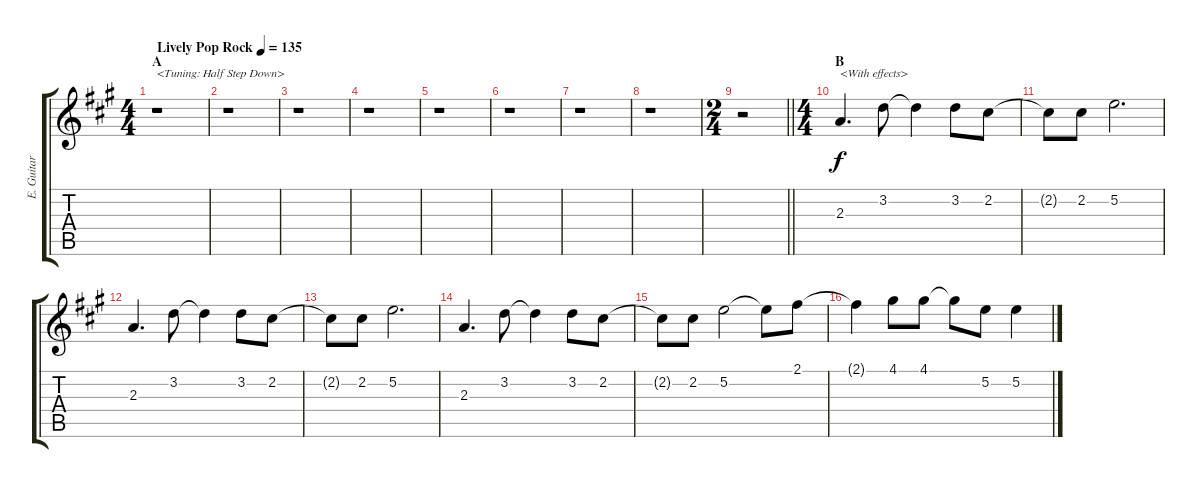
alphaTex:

\track ("E. Guitar II" "E. Guitar ") {instrument overdrivenguitar}
\staff {score tabs}
\tuning (E4 B3 G3 D3 A2 E2) {hide}
\ts (4 4)
\section ("" "A")
\tempo (135 "Lively Pop Rock")
\clef g2
\ks a
r.1{txt "<Tuning: Half Step Down>" dy f instrument overdrivenguitar} |
r.1 |
r.1 |
r.1 |
r.1 |
r.1 |
r.1 |
r.1 |
\ts (2 4)
\barLineRight lightlight
r.2 |
\ts (4 4)
\section ("" "B")
2.3.4{d txt "<With effects>"} 3.2.8 3.2{t}.4 3.2.8 2.2.8 |
2.2{t}.8 2.2.8 5.2.2{d} |
2.3.4{d} 3.2.8 3.2{t}.4 3.2.8 2.2.8 |
2.2{t}.8 2.2.8 5.2.2{d} |
2.3.4{d} 3.2.8 3.2{t}.4 3.2.8 2.2.8 |
2.2{t}.8 2.2.8 5.2.2 5.2{t}.8 2.1.8 |
2.1{t}.4 4.1.8 4.1.8 4.1{t}.8 5.2.8 5.2.4
